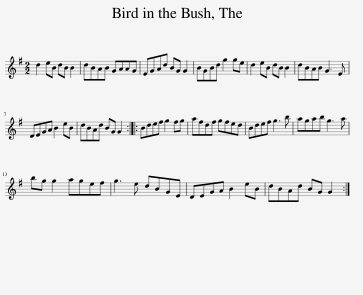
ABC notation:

X:1
L:1/8
M:2/2
I:linebreak $
K:G
V:1 treble
V:1
 d2 eB dB B2 | dBAB GAAG | EGAd BG G2 | BGBd g2 ge | d2 eB dB B2 | %5
 dBAB G3 E |$ DEGA B2 eB | dBAd BG G2 :: Bdef g2 fg | afdf gfed | %10
 Bdef g3 b | agab g3 a |$ bg g2 agef | g3 e dBGE | DEGA B2 eB | %15
 dBAd BG G2 :| %16
